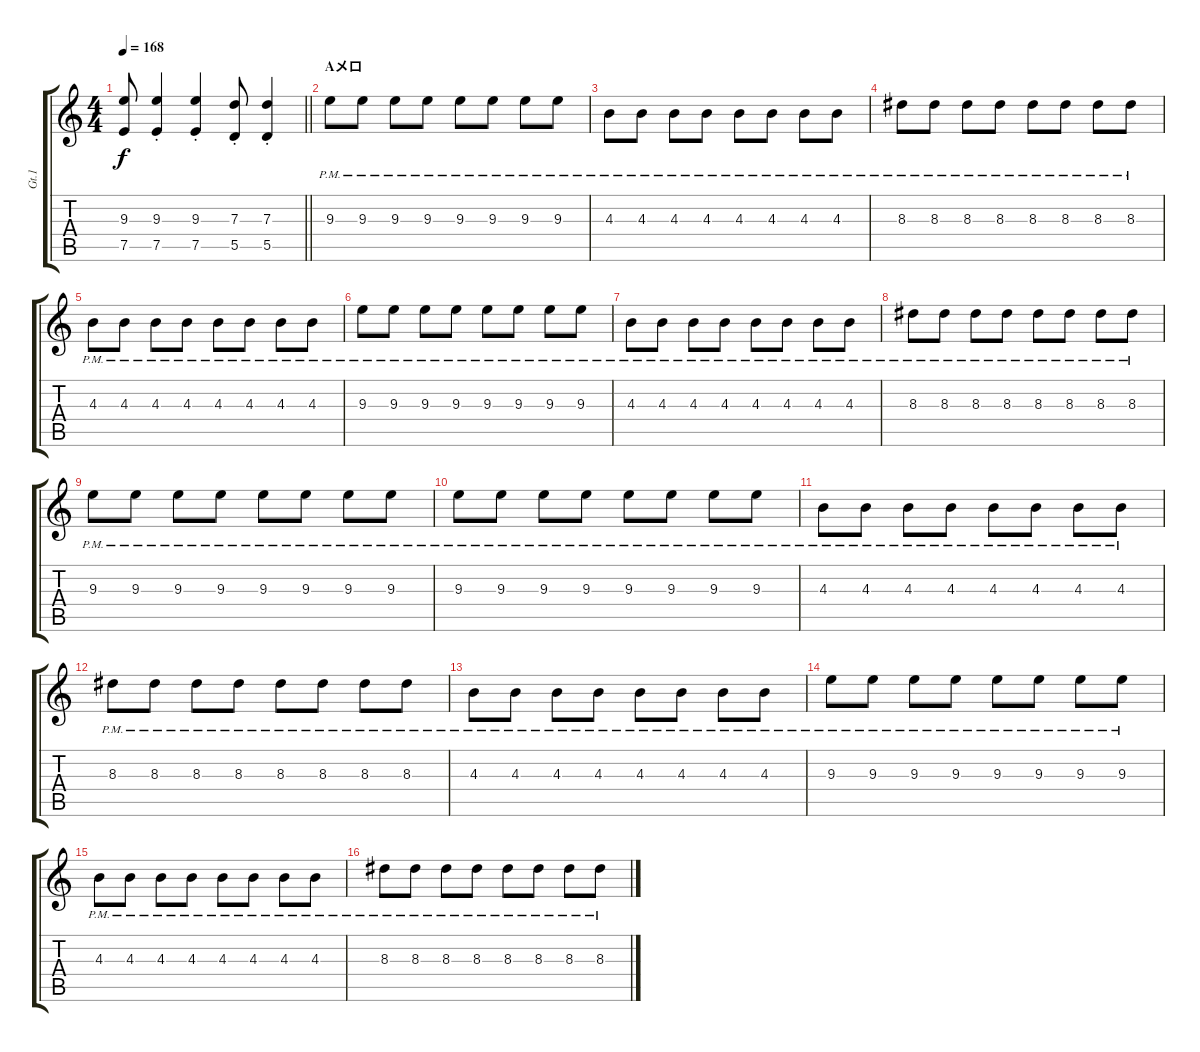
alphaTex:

\track ("Gt.1" "Gt.1") {instrument overdrivenguitar}
\staff {score tabs}
\tuning (E4 B3 G3 D3 A2 E2) {hide}
\ts (4 4)
\tempo 168
\clef g2
\barLineRight lightlight
\ks c
(9.3{t} 7.5{t}).8{dy f} (9.3{st} 7.5{st}).4 (9.3{st} 7.5{st}).4 (7.3{st} 5.5{st}).8 (7.3{st} 5.5{st}).4 |
\section ("" "Aメロ")
9.3{pm}.8 9.3{pm}.8 9.3{pm}.8 9.3{pm}.8 9.3{pm}.8 9.3{pm}.8 9.3{pm}.8 9.3{pm}.8 |
4.3{pm}.8 4.3{pm}.8 4.3{pm}.8 4.3{pm}.8 4.3{pm}.8 4.3{pm}.8 4.3{pm}.8 4.3{pm}.8 |
8.3{pm}.8 8.3{pm}.8 8.3{pm}.8 8.3{pm}.8 8.3{pm}.8 8.3{pm}.8 8.3{pm}.8 8.3{pm}.8 |
4.3{pm}.8 4.3{pm}.8 4.3{pm}.8 4.3{pm}.8 4.3{pm}.8 4.3{pm}.8 4.3{pm}.8 4.3{pm}.8 |
9.3{pm}.8 9.3{pm}.8 9.3{pm}.8 9.3{pm}.8 9.3{pm}.8 9.3{pm}.8 9.3{pm}.8 9.3{pm}.8 |
4.3{pm}.8 4.3{pm}.8 4.3{pm}.8 4.3{pm}.8 4.3{pm}.8 4.3{pm}.8 4.3{pm}.8 4.3{pm}.8 |
8.3{pm}.8 8.3{pm}.8 8.3{pm}.8 8.3{pm}.8 8.3{pm}.8 8.3{pm}.8 8.3{pm}.8 8.3{pm}.8 |
9.3{pm}.8 9.3{pm}.8 9.3{pm}.8 9.3{pm}.8 9.3{pm}.8 9.3{pm}.8 9.3{pm}.8 9.3{pm}.8 |
9.3{pm}.8 9.3{pm}.8 9.3{pm}.8 9.3{pm}.8 9.3{pm}.8 9.3{pm}.8 9.3{pm}.8 9.3{pm}.8 |
4.3{pm}.8 4.3{pm}.8 4.3{pm}.8 4.3{pm}.8 4.3{pm}.8 4.3{pm}.8 4.3{pm}.8 4.3{pm}.8 |
8.3{pm}.8 8.3{pm}.8 8.3{pm}.8 8.3{pm}.8 8.3{pm}.8 8.3{pm}.8 8.3{pm}.8 8.3{pm}.8 |
4.3{pm}.8 4.3{pm}.8 4.3{pm}.8 4.3{pm}.8 4.3{pm}.8 4.3{pm}.8 4.3{pm}.8 4.3{pm}.8 |
9.3{pm}.8 9.3{pm}.8 9.3{pm}.8 9.3{pm}.8 9.3{pm}.8 9.3{pm}.8 9.3{pm}.8 9.3{pm}.8 |
4.3{pm}.8 4.3{pm}.8 4.3{pm}.8 4.3{pm}.8 4.3{pm}.8 4.3{pm}.8 4.3{pm}.8 4.3{pm}.8 |
8.3{pm}.8 8.3{pm}.8 8.3{pm}.8 8.3{pm}.8 8.3{pm}.8 8.3{pm}.8 8.3{pm}.8 8.3{pm}.8
